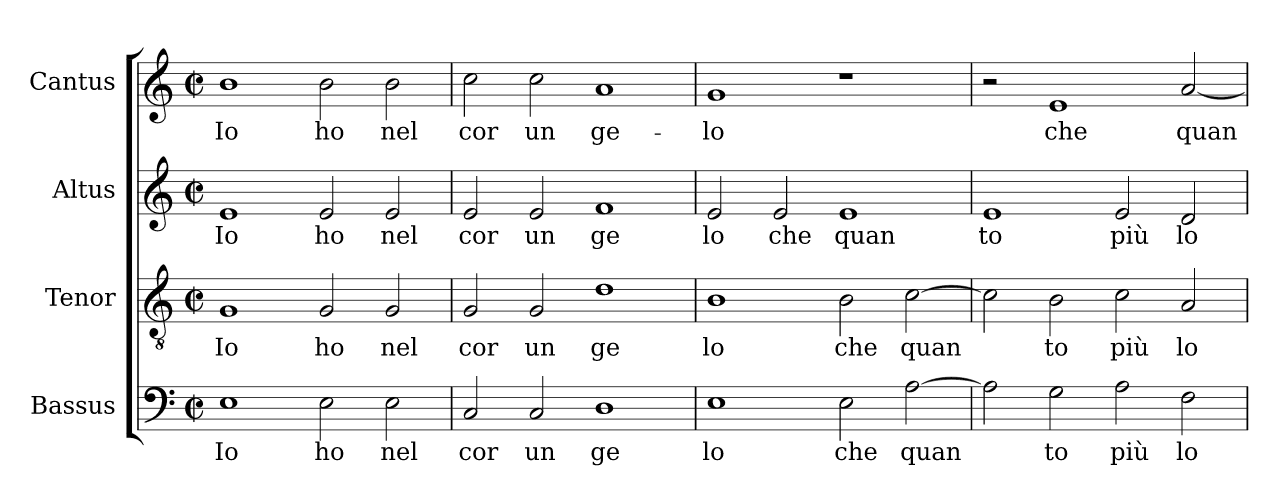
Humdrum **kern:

**kern	**text	**kern	**text	**kern	**text	**kern	**text
*part4	*part4	*part3	*part3	*part2	*part2	*part1	*part1
*staff4	*staff4	*staff3	*staff3	*staff2	*staff2	*staff1	*staff1
*I"Bassus	*	*I"Tenor	*	*I"Altus	*	*I"Cantus	*
!!LO:PB:g=z
*stria5	*	*stria5	*	*stria5	*	*stria5	*
*clefF4	*	*clefGv2	*	*clefG2	*	*clefG2	*
*k[]	*	*k[]	*	*k[]	*	*k[]	*
*C:	*	*C:	*	*C:	*	*C:	*
*M2/2	*	*M2/2	*	*M2/2	*	*M2/2	*
*met(c|)	*	*met(c|)	*	*met(c|)	*	*met(c|)	*
=1	=1	=1	=1	=1	=1	=1	=1
!	!LO:LY:b:cj	!	!LO:LY:b:cj	!	!LO:LY:b:cj	!	!LO:LY:b:cj
1E	Io	1G	Io	1e	Io	1b	Io
!	!LO:LY:b:cj	!	!LO:LY:b:cj	!	!LO:LY:b:cj	!	!LO:LY:b:cj
2E\	ho	2G/	ho	2e/	ho	2b\	ho
!	!LO:LY:b:cj	!	!LO:LY:b:cj	!	!LO:LY:b:cj	!	!LO:LY:b:cj
2E\	nel	2G/	nel	2e/	nel	2b\	nel
=2	=2	=2	=2	=2	=2	=2	=2
!	!LO:LY:b:cj	!	!LO:LY:b:cj	!	!LO:LY:b:cj	!	!LO:LY:b:cj
2C/	cor	2G/	cor	2e/	cor	2cc\	cor
!	!LO:LY:b:cj	!	!LO:LY:b:cj	!	!LO:LY:b:cj	!	!LO:LY:b:cj
2C/	un	2G/	un	2e/	un	2cc\	un
!	!LO:LY:b:cj	!	!LO:LY:b:cj	!	!LO:LY:b:cj	!	!LO:LY:b:cj
1D	ge	1d	ge	1f	ge	1a	ge-
=3	=3	=3	=3	=3	=3	=3	=3
!	!LO:LY:b:cj	!	!LO:LY:b:cj	!	!LO:LY:b:cj	!	!LO:LY:b:cj
1E	lo	1B	lo	2e/	lo	1g	-lo
!	!	!	!	!	!LO:LY:b:cj	!	!
.	.	.	.	2e/	che	.	.
!	!LO:LY:b:cj	!	!LO:LY:b:cj	!	!LO:LY:b:cj	!	!
2E\	che	2B\	che	1e	quan	1r	.
!	!LO:LY:b:cj	!	!LO:LY:b:cj	!	!	!	!
[>2A\	quan	[>2c\	quan	.	.	.	.
=4	=4	=4	=4	=4	=4	=4	=4
!	!LO:LY:b:cj	!	!LO:LY:b:cj	!	!LO:LY:b:cj	!	!
2A\]	.	2c\]	.	1e	to	2r	.
!	!LO:LY:b:cj	!	!LO:LY:b:cj	!	!	!	!LO:LY:b:cj
2G\	to	2B\	to	.	.	1e	che
!	!LO:LY:b:cj	!	!LO:LY:b:cj	!	!LO:LY:b:cj	!	!
2A\	più	2c\	più	2e/	più	.	.
!	!LO:LY:b:cj	!	!LO:LY:b:cj	!	!LO:LY:b:cj	!	!LO:LY:b:cj
2F\	lo	2A/	lo	2d/	lo	[<2a/	quan-
=	=	=	=	=	=	=	=
*-	*-	*-	*-	*-	*-	*-	*-
